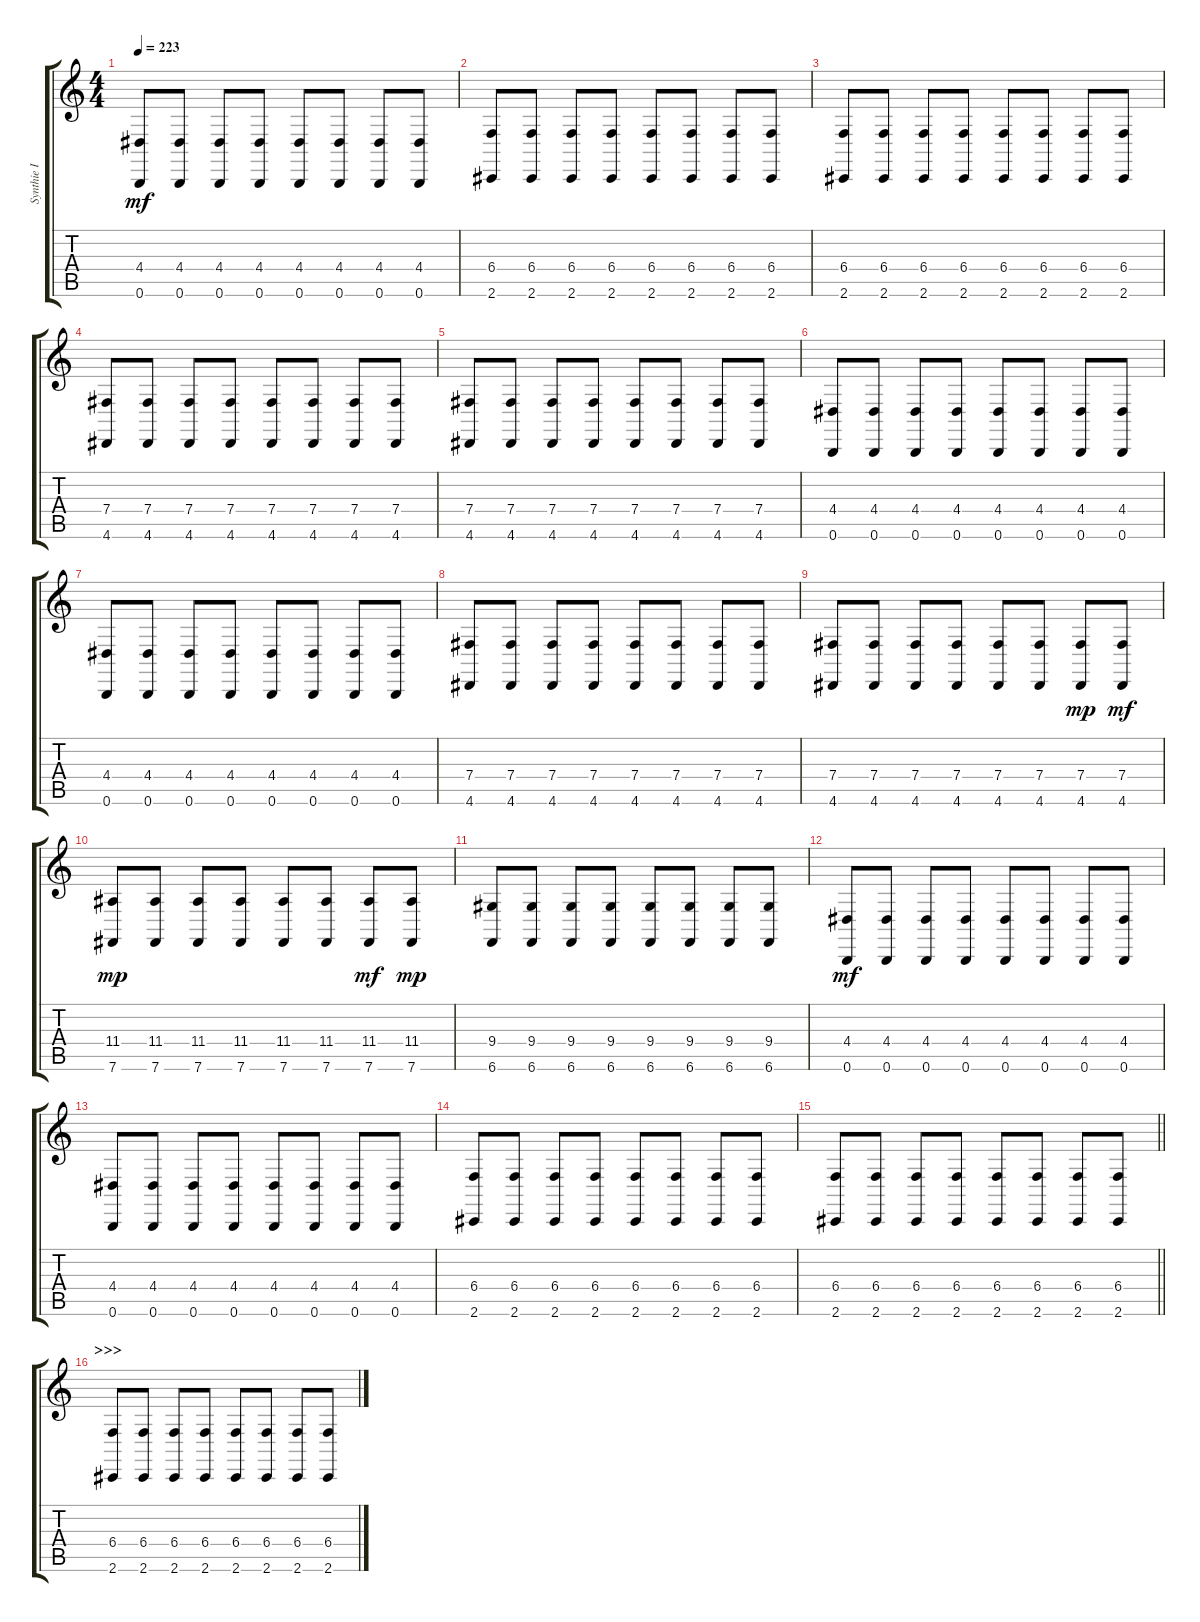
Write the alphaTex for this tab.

\track ("Synthie I" "Synthie I") {instrument lead2sawtooth}
\staff {score tabs}
\tuning (Db4 Ab3 E3 B2 Gb2 B1) {hide}
\ts (4 4)
\tempo 223
\clef g2
\ks c
(4.4 0.6).8{dy mf} (4.4 0.6).8 (4.4 0.6).8 (4.4 0.6).8 (4.4 0.6).8 (4.4 0.6).8 (4.4 0.6).8 (4.4 0.6).8 |
(6.4 2.6).8 (6.4 2.6).8 (6.4 2.6).8 (6.4 2.6).8 (6.4 2.6).8 (6.4 2.6).8 (6.4 2.6).8 (6.4 2.6).8 |
(6.4 2.6).8 (6.4 2.6).8 (6.4 2.6).8 (6.4 2.6).8 (6.4 2.6).8 (6.4 2.6).8 (6.4 2.6).8 (6.4 2.6).8 |
(7.4 4.6).8 (7.4 4.6).8 (7.4 4.6).8 (7.4 4.6).8 (7.4 4.6).8 (7.4 4.6).8 (7.4 4.6).8 (7.4 4.6).8 |
(7.4 4.6).8 (7.4 4.6).8 (7.4 4.6).8 (7.4 4.6).8 (7.4 4.6).8 (7.4 4.6).8 (7.4 4.6).8 (7.4 4.6).8 |
(4.4 0.6).8 (4.4 0.6).8 (4.4 0.6).8 (4.4 0.6).8 (4.4 0.6).8 (4.4 0.6).8 (4.4 0.6).8 (4.4 0.6).8 |
(4.4 0.6).8 (4.4 0.6).8 (4.4 0.6).8 (4.4 0.6).8 (4.4 0.6).8 (4.4 0.6).8 (4.4 0.6).8 (4.4 0.6).8 |
(7.4 4.6).8 (7.4 4.6).8 (7.4 4.6).8 (7.4 4.6).8 (7.4 4.6).8 (7.4 4.6).8 (7.4 4.6).8 (7.4 4.6).8 |
(7.4 4.6).8 (7.4 4.6).8 (7.4 4.6).8 (7.4 4.6).8 (7.4 4.6).8 (7.4 4.6).8 (7.4 4.6).8{dy mp} (7.4 4.6).8{dy mf} |
(11.4 7.6).8{dy mp} (11.4 7.6).8 (11.4 7.6).8 (11.4 7.6).8 (11.4 7.6).8 (11.4 7.6).8 (11.4 7.6).8{dy mf} (11.4 7.6).8{dy mp} |
(9.4 6.6).8 (9.4 6.6).8 (9.4 6.6).8 (9.4 6.6).8 (9.4 6.6).8 (9.4 6.6).8 (9.4 6.6).8 (9.4 6.6).8 |
(4.4 0.6).8{dy mf} (4.4 0.6).8 (4.4 0.6).8 (4.4 0.6).8 (4.4 0.6).8 (4.4 0.6).8 (4.4 0.6).8 (4.4 0.6).8 |
(4.4 0.6).8 (4.4 0.6).8 (4.4 0.6).8 (4.4 0.6).8 (4.4 0.6).8 (4.4 0.6).8 (4.4 0.6).8 (4.4 0.6).8 |
(6.4 2.6).8 (6.4 2.6).8 (6.4 2.6).8 (6.4 2.6).8 (6.4 2.6).8 (6.4 2.6).8 (6.4 2.6).8 (6.4 2.6).8 |
\barLineRight lightlight
(6.4 2.6).8 (6.4 2.6).8 (6.4 2.6).8 (6.4 2.6).8 (6.4 2.6).8 (6.4 2.6).8 (6.4 2.6).8 (6.4 2.6).8 |
\section ("" ">>>")
(6.4 2.6).8 (6.4 2.6).8 (6.4 2.6).8 (6.4 2.6).8 (6.4 2.6).8 (6.4 2.6).8 (6.4 2.6).8 (6.4 2.6).8
